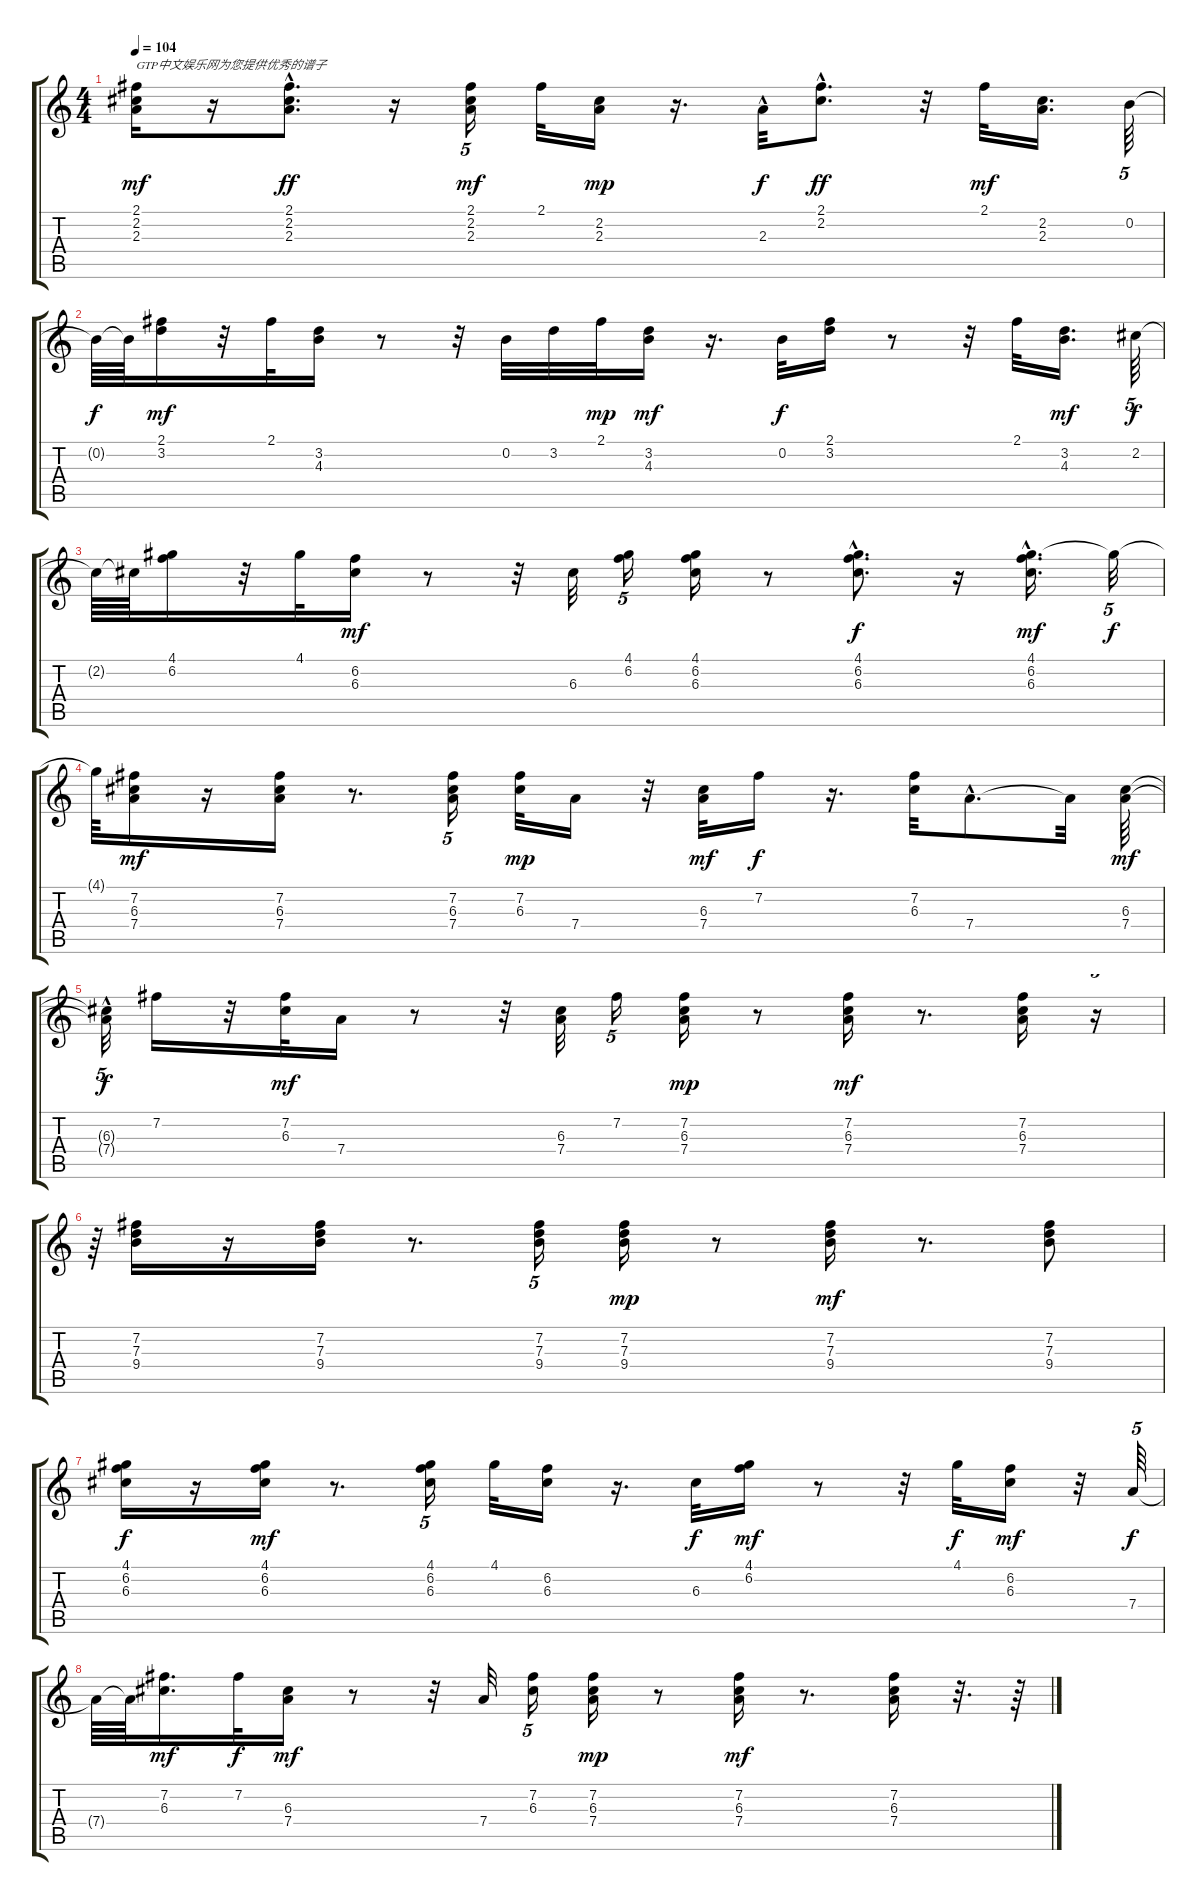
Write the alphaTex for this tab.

\track "" {instrument acousticguitarsteel}
\staff {score tabs}
\tuning (E4 B3 G3 D3 A2 E2) {hide}
\ts (4 4)
\tempo 104
\clef g2
\ks c
(2.1 2.2 2.3).16{txt "GTP中文娱乐网为您提供优秀的谱子" dy mf instrument acousticguitarsteel} r.16 (2.1{hac} 2.2{hac} 2.3{hac}).8{d dy ff} r.16 (2.1 2.2 2.3).16{tu (5 4) dy mf} 2.1.32 (2.2 2.3).16{dy mp} r.16{d} 2.3{hac}.32{dy f} (2.1{hac} 2.2{hac}).8{d dy ff} r.32 2.1.32{dy mf} (2.2 2.3).16{d} 0.2.64{tu (5 4)} |
0.2{t}.64{dy f} 0.2{t}.64 (2.1 3.2).16{dy mf} r.32 2.1.32 (3.2 4.3).16 r.8 r.32 0.2.32 3.2.32 2.1.32{dy mp} (3.2 4.3).16{dy mf} r.16{d} 0.2.32{dy f} (2.1 3.2).16 r.8 r.32 2.1.32 (3.2 4.3).16{d dy mf} 2.2.64{tu (5 4) dy f} |
2.2{t}.64 2.2{t}.64 (4.1 6.2).16 r.32 4.1.32 (6.2 6.3).16{dy mf} r.8 r.32 6.3.32 (4.1 6.2).16{tu (5 4)} (4.1 6.2 6.3).16 r.8 (4.1{hac} 6.2{hac} 6.3{hac}).8{d dy f} r.16 (4.1{hac} 6.2 6.3).16{d dy mf} 4.1{t}.32{tu (5 4) dy f} |
4.1{t}.64 (7.2 6.3 7.4).16{dy mf} r.16 (7.2 6.3 7.4).16 r.8{d} (7.2 6.3 7.4).16{tu (5 4)} (7.2 6.3).32{dy mp} 7.4.16 r.32 (6.3 7.4).32{dy mf} 7.2.16{dy f} r.16{d} (7.2 6.3).32 7.4{hac}.8{d} 7.4{t}.32 (6.3 7.4).64{dy mf} |
(6.3{hac t} 7.4{hac t}).32{tu (5 4) dy f} 7.2.16 r.32 (7.2 6.3).32{dy mf} 7.4.16 r.8 r.32 (6.3 7.4).32 7.2.16{tu (5 4)} (7.2 6.3 7.4).16{dy mp} r.8 (7.2 6.3 7.4).16{dy mf} r.8{d} (7.2 6.3 7.4).16 r.16{tu (5 4)} |
r.64{tu (5 4)} (7.2 7.3 9.4).16 r.16 (7.2 7.3 9.4).16 r.8{d} (7.2 7.3 9.4).16{tu (5 4)} (7.2 7.3 9.4).16{dy mp} r.8 (7.2 7.3 9.4).16{dy mf} r.8{d} (7.2 7.3 9.4).8 |
(4.1 6.2 6.3).16{dy f} r.16 (4.1 6.2 6.3).16{dy mf} r.8{d} (4.1 6.2 6.3).16{tu (5 4)} 4.1.32 (6.2 6.3).16 r.16{d} 6.3.32{dy f} (4.1 6.2).16{dy mf} r.8 r.32 4.1.32{dy f} (6.2 6.3).16{dy mf} r.32 7.4.64{tu (5 4) dy f} |
7.4{t}.64 7.4{t}.64 (7.2 6.3).16{d dy mf} 7.2.32{dy f} (6.3 7.4).16{dy mf} r.8 r.32 7.4.32 (7.2 6.3).16{tu (5 4)} (7.2 6.3 7.4).16{dy mp} r.8 (7.2 6.3 7.4).16{dy mf} r.8{d} (7.2 6.3 7.4).16 r.32{d} r.64
